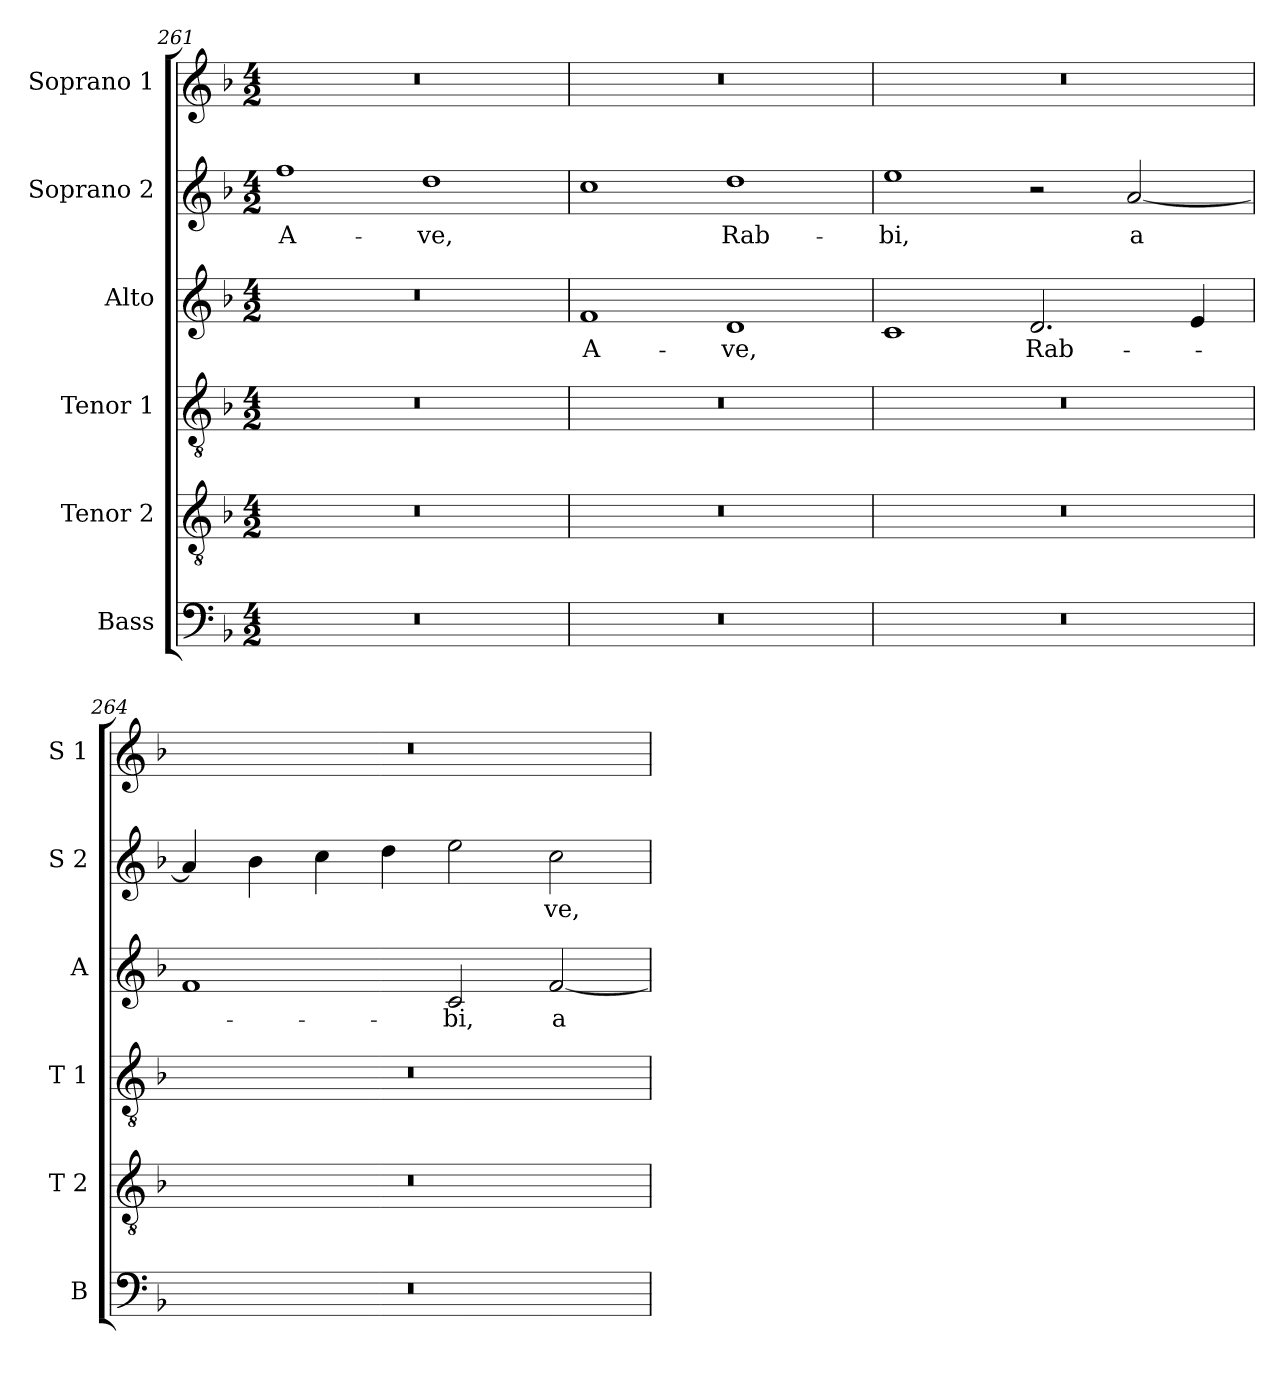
**kern	**kern	**kern	**kern	**text	**kern	**text	**kern
*part6	*part5	*part4	*part3	*part3	*part2	*part2	*part1
*staff6	*staff5	*staff4	*staff3	*staff3	*staff2	*staff2	*staff1
*I"Bass	*I"Tenor 2	*I"Tenor 1	*I"Alto	*	*I"Soprano 2	*	*I"Soprano 1
*I'B	*I'T 2	*I'T 1	*I'A	*	*I'S 2	*	*I'S 1
*clefF4	*clefGv2	*clefGv2	*clefG2	*	*clefG2	*	*clefG2
*k[b-]	*k[b-]	*k[b-]	*k[b-]	*	*k[b-]	*	*k[b-]
*F:	*F:	*F:	*F:	*	*F:	*	*F:
*M4/2	*M4/2	*M4/2	*M4/2	*	*M4/2	*	*M4/2
=261	=261	=261	=261	=261	=261	=261	=261
!	!	!	!	!	!	!LO:LY:b	!
0r	0r	0r	0r	.	1ff	A-	0r
!	!	!	!	!	!	!LO:LY:b	!
.	.	.	.	.	1dd	-ve,	.
=262	=262	=262	=262	=262	=262	=262	=262
!	!	!	!	!LO:LY:b	!	!	!
0r	0r	0r	1f	A-	1cc	.	0r
!	!	!	!	!LO:LY:b	!	!	!
!	!	!	!	!	!	!LO:LY:b	!
.	.	.	1d	-ve,	1dd	Rab-	.
=263	=263	=263	=263	=263	=263	=263	=263
!	!	!	!	!	!	!LO:LY:b	!
0r	0r	0r	1c	.	1ee	-bi,	0r
!	!	!	!	!LO:LY:b	!	!	!
.	.	.	2.d/	Rab-	2r	.	.
!	!	!	!	!	!	!LO:LY:b	!
.	.	.	.	.	[2a/	a	.
.	.	.	4e/	.	.	.	.
!!LO:LB:g=z
=264	=264	=264	=264	=264	=264	=264	=264
0r	0r	0r	1f	.	4a/]	.	0r
.	.	.	.	.	4b-\	.	.
.	.	.	.	.	4cc\	.	.
.	.	.	.	.	4dd\	.	.
!	!	!	!	!LO:LY:b	!	!	!
.	.	.	2c/	-bi,	2ee\	.	.
!	!	!	!	!LO:LY:b	!	!	!
!	!	!	!	!	!	!LO:LY:b	!
.	.	.	[2f/	a	2cc\	ve,	.
=	=	=	=	=	=	=	=
*-	*-	*-	*-	*-	*-	*-	*-
